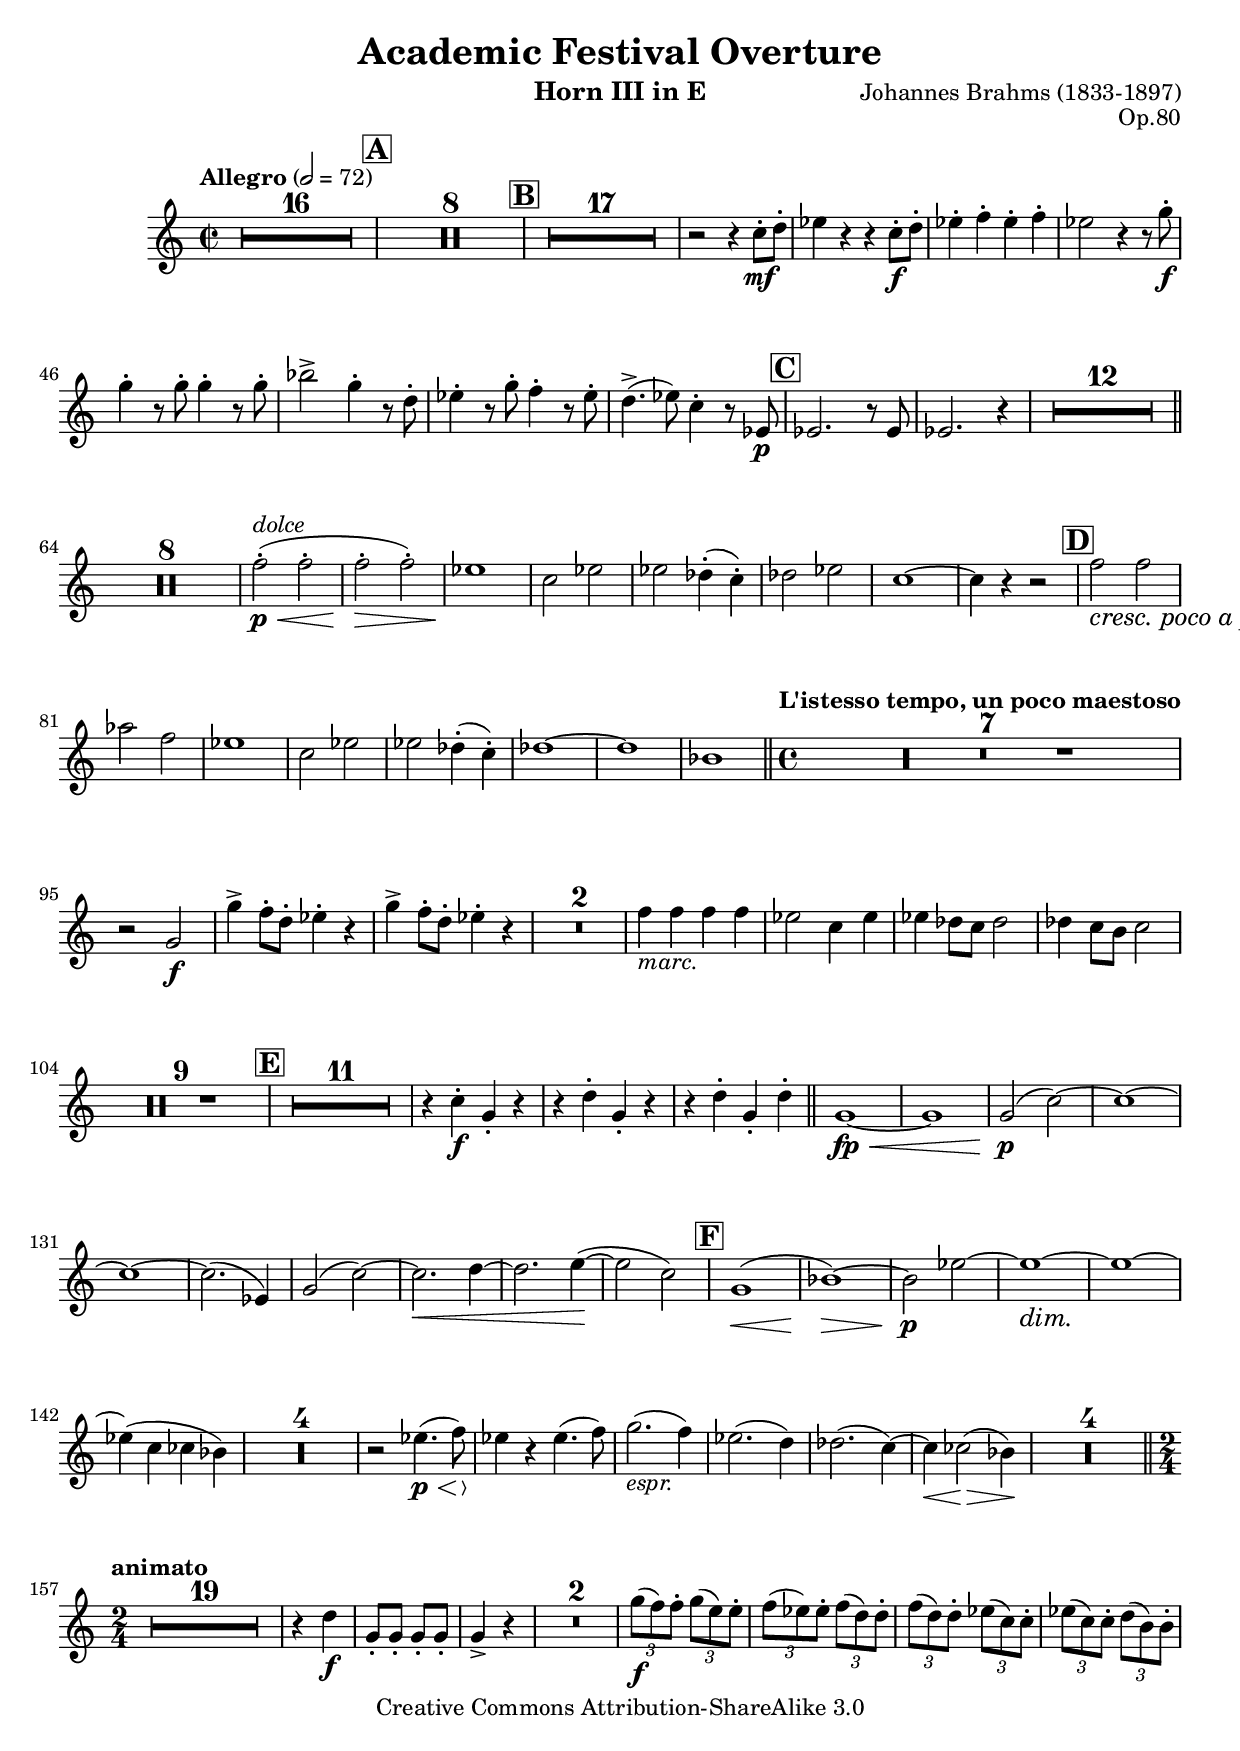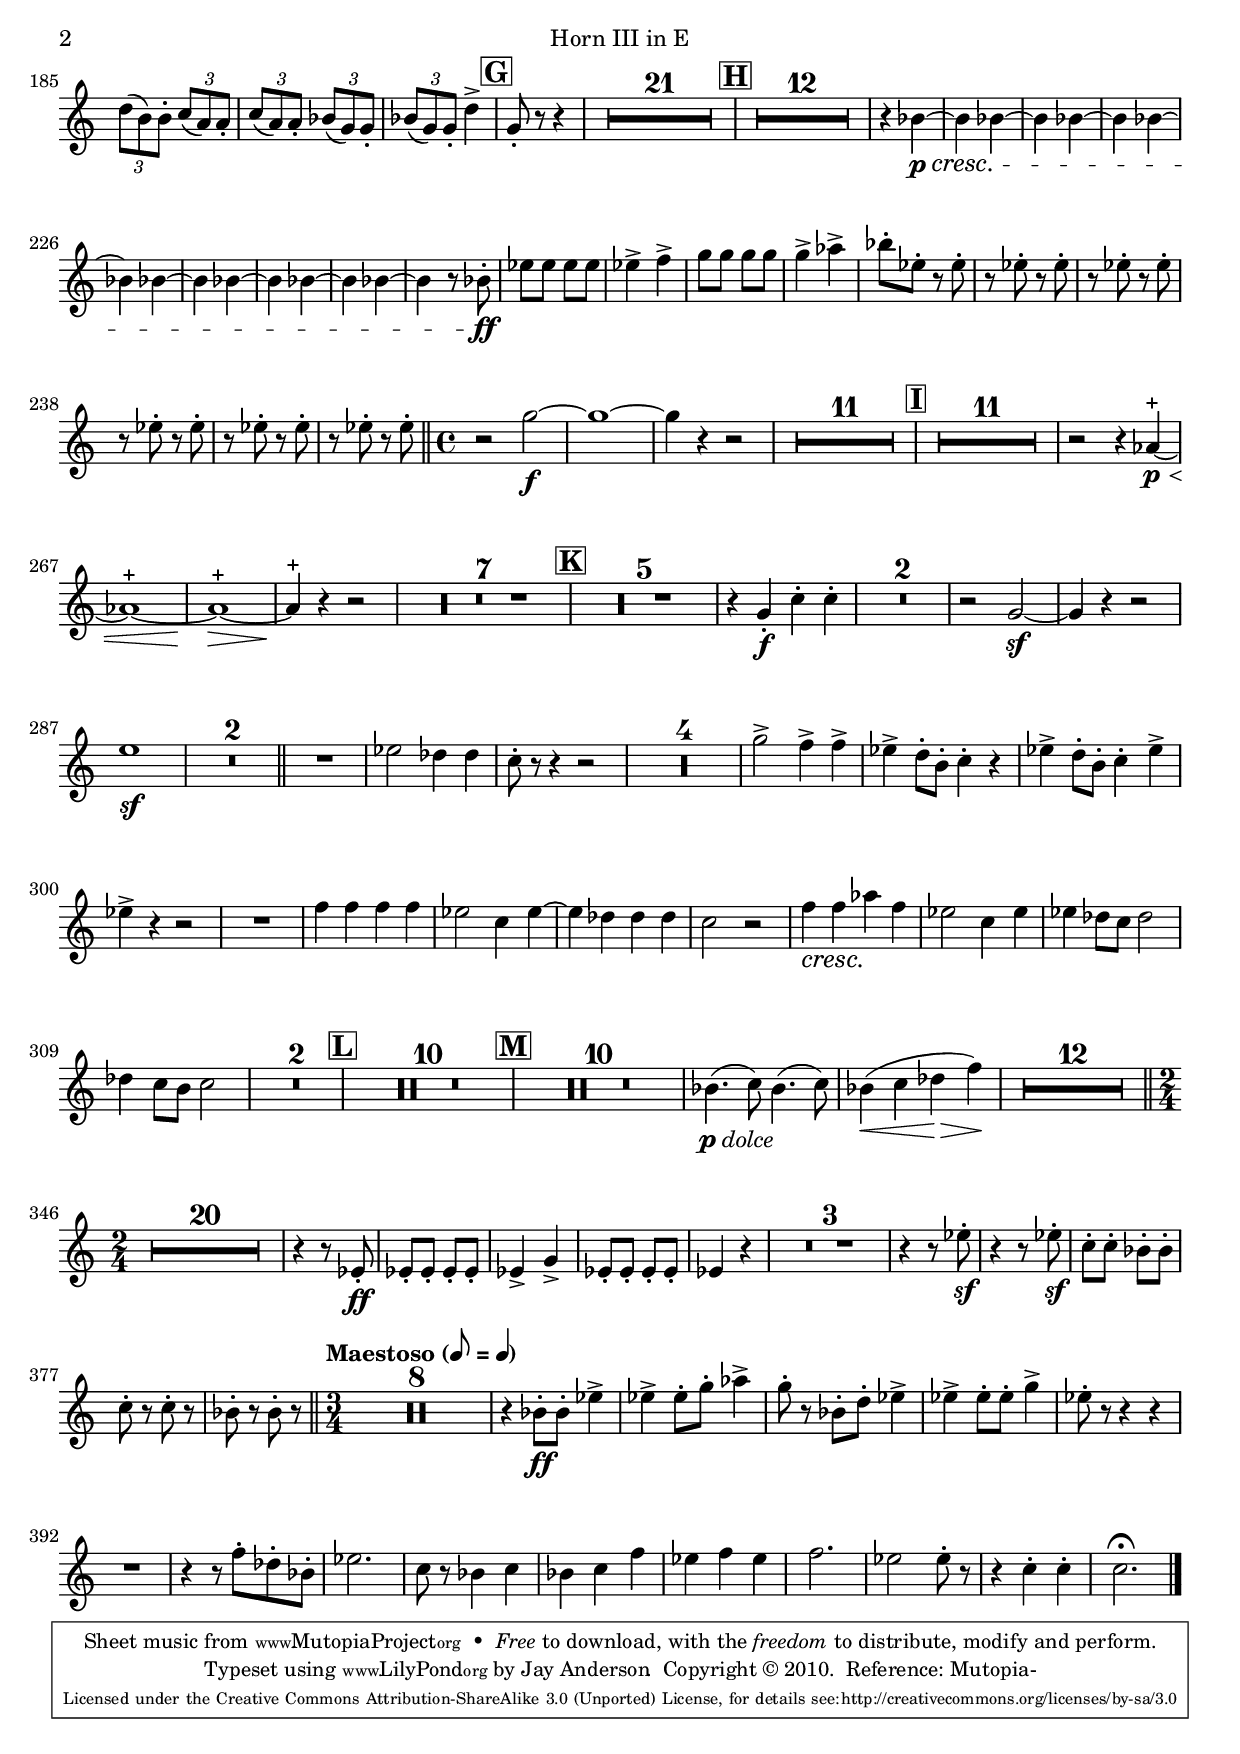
\version "2.18.2"

\include "defs.ily"
\version "2.18.2"

hornThree = \relative c''
{
  \set Staff.midiInstrument = "french horn"
  \transposition e
  \graceSync
  \tag #'score
  {
    \voiceOne
    \dynamicUp
  }
  R1*16 |

  %A
  R1*8 |

  %B
  R1*17 |
  r2 r4 c8-.\mf d-. |
  ees4 r r c8-.\f d-. |
  ees4-. f-. ees-. f-. |
  ees2 r4 r8 g-.\f |
  g4-. r8 g-. g4-. r8 g-. |
  bes2-> g4-. r8 d-. |
  ees4-. r8 g-. f4-. r8 ees-. |
  d4.->( ees8) c4-. r8 ees,\p |

  %C
  ees2. r8 ees |
  ees2. r4 |
  R1*12 |
  R1*8 |
  f'2-.(\p^\dolce\< f-. |
  f-.\> f-.) |
  ees1\! |
  c2 ees |
  ees des4-.( c-.) |
  des2 ees |
  c1~ |
  c4 r r2 |

  %D
  f2\justCrescPocoAPoco f |
  aes f |
  ees1 |
  c2 ees |
  ees des4-.( c-.) |
  des1~ | des | bes s1*0\! |

  %\time 4/4
  R1*7 |
  r2 g\f |
  g'4-> f8-. d-. ees4-. r |
  g4-> f8-. d-. ees4-. r |
  R1*2 |
  f4_\marc f f f |
  ees2 c4 ees |
  ees des8 c des2 |
  des4 c8 b c2 |
  R1*9 |

  %E
  R1*11 |
  r4 c-.\f g-. r |
  r4 d'-. g,-. r |
  r4 d'-. g,-. d'-. |
  g,1~\fp\< | g
  g2(\p c~) |
  c1~ | c~ | c2.( ees,4) |
  g2( c~) |
  c2.\< d4~ |
  d2. e4~(\! |
  e2 c) |

  %F
  g1(\< |
  bes~\>) |
  bes2\p ees~ |
  ees1~\justDim
  ees~ |
  ees4(\! c ces bes) |
  R1*4 |
  r2 ees4.\p\<( f8)\> |
  ees4\! r ees4.( f8) |
  g2.(_\espr f4) |
  ees2.( d4) |
  des2.( c4~) |
  c\< ces2(\> bes4)\! |
  R1*4 |

  %\time 2/4
  R2*19 |
  r4 d\f |
  g,8-. g-. g-. g-. |
  g4-> r |
  R2*2 |
  \times 2/3 {g'8(\f f) f-.} \times 2/3 {g( e) e-.} |
  \times 2/3 {f( ees) ees-.} \times 2/3 {f( d) d-.} |
  \times 2/3 {f( d) d-.} \times 2/3 {ees( c) c-.} |
  \times 2/3 {ees( c) c-.} \times 2/3 {d( b) b-.} |
  \times 2/3 {d( b) b-.} \times 2/3 {c( a) a-.} |
  \times 2/3 {c( a) a-.} \times 2/3 {bes( g) g-.} |
  \times 2/3 {bes( g) g-.} d'4-> |

  %G
  g,8-. r r4 |
  R2*21 |

  %H
  R2*12 |
  r4 bes~\p\cresc |
  \repeat unfold 7 {bes bes~ |}
  bes r8 bes-.\ff |
  ees ees ees ees |
  ees4-> f-> |
  g8 g g g |
  g4-> aes-> |
  bes8-. ees,-. r ees-. |
  \repeat unfold 5 {r ees-. r ees-. |}

  %\time 4/4
  r2 g~\f |
  g1~ |
  g4 r r2 |
  R1*11 |

  %I
  R1*11 |
  r2 r4 aes,~-+\p\< |
  aes1~-+ | aes~-+\> | aes4-+\! r r2 |
  R1*7 |

  %K
  R1*5 |
  r4 g-.\f c-. c-. |
  R1*2 |
  r2 g~\sf |
  g4 r r2 |
  e'1\sf |
  R1*2 |
  R1 |
  ees2 des4 des |
  c8-. r r4 r2 |
  R1*4 |
  g'2-> f4-> f-> |
  ees-> d8-. b-. c4-. r |
  ees-> d8-. b-. c4-. ees-> |
  ees-> r r2 |
  R1 |
  f4 f f f |
  ees2 c4 ees~ |
  ees des des des |
  c2 r |
  f4\justCresc f aes f |
  ees2 c4 ees |
  ees des8 c\! des2 |
  des4 c8 b c2 |
  R1*2 |

  %L
  R1*10 |

  %M
  R1*10 |
  bes4.(\pDolce c8) bes4.( c8) |
  bes4(\< c des\> f)\! |
  R1*12 |

  %\time 2/4
  R2*20 |
  r4 r8 ees,8-.\ff |
  ees8-. ees-. ees-. ees-. |
  ees4-> g-> |
  ees8-. ees-. ees-. ees-. |
  ees4 r |
  R2*3 |
  r4 r8 ees'-.\sf |
  r4 r8 ees-.\sf |
  c-. c-. bes-. bes-. |
  c-. r c-. r |
  bes-. r bes-. r |

  %\time 3/4
  R2.*8 |
  r4 bes8-.\ff bes-. ees4-> |
  ees-> ees8-. g-. aes4-> |
  g8-. r bes,-. d-. ees4-> |
  ees-> ees8-. ees-. g4-> |
  ees8-. r r4 r4 |
  R2. |
  r4 r8 f8-. des-. bes-. |
  ees2. |
  c8 r bes4 c |
  bes c f |
  ees f ees |
  f2. |
  ees2 ees8-. r |
  r4 c-. c-. |
  c2.\fermata |
}


instrument = "Horn III in E"

\include "header.ily"

\score
{
  \new Staff
  {
    << \removeWithTag #'score \hornThree \outline >>
  }
}
